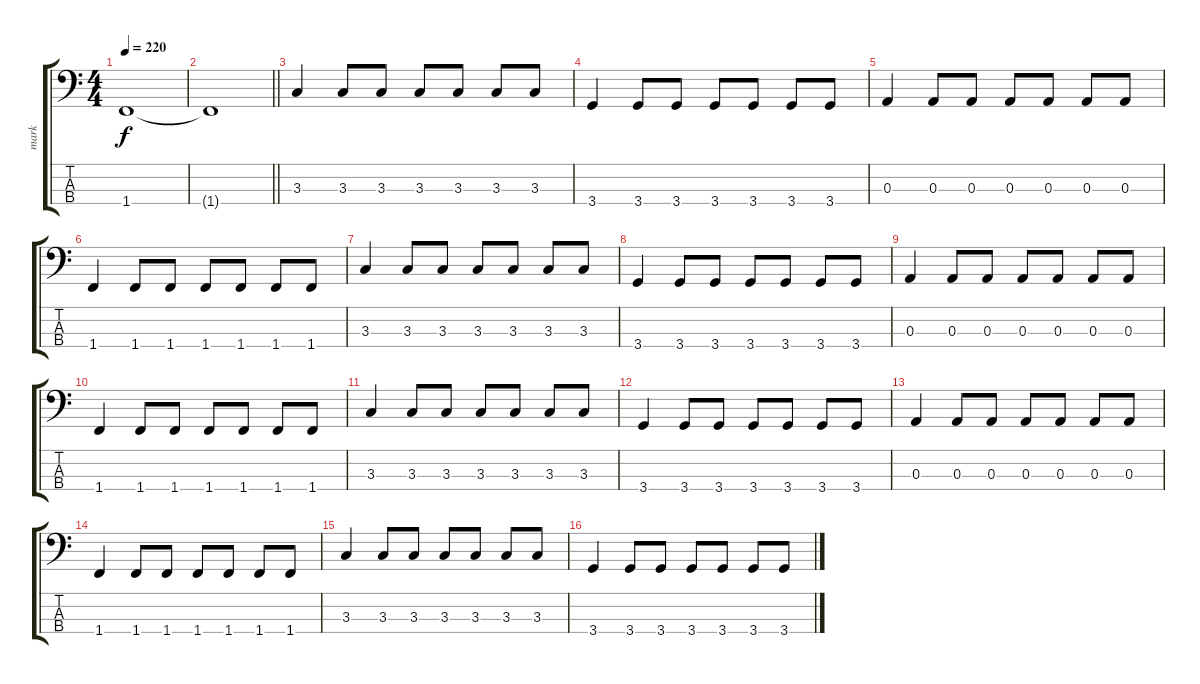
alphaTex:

\track ("mark" "mark") {instrument slapbass1}
\staff {score tabs}
\tuning (G2 D2 A1 E1) {hide}
\ts (4 4)
\tempo 220
\clef f4
\ks c
1.4.1{dy f} |
\barLineRight lightlight
1.4{t}.1 |
3.3.4 3.3.8 3.3.8 3.3.8 3.3.8 3.3.8 3.3.8 |
3.4.4 3.4.8 3.4.8 3.4.8 3.4.8 3.4.8 3.4.8 |
0.3.4 0.3.8 0.3.8 0.3.8 0.3.8 0.3.8 0.3.8 |
1.4.4 1.4.8 1.4.8 1.4.8 1.4.8 1.4.8 1.4.8 |
3.3.4 3.3.8 3.3.8 3.3.8 3.3.8 3.3.8 3.3.8 |
3.4.4 3.4.8 3.4.8 3.4.8 3.4.8 3.4.8 3.4.8 |
0.3.4 0.3.8 0.3.8 0.3.8 0.3.8 0.3.8 0.3.8 |
1.4.4 1.4.8 1.4.8 1.4.8 1.4.8 1.4.8 1.4.8 |
3.3.4 3.3.8 3.3.8 3.3.8 3.3.8 3.3.8 3.3.8 |
3.4.4 3.4.8 3.4.8 3.4.8 3.4.8 3.4.8 3.4.8 |
0.3.4 0.3.8 0.3.8 0.3.8 0.3.8 0.3.8 0.3.8 |
1.4.4 1.4.8 1.4.8 1.4.8 1.4.8 1.4.8 1.4.8 |
3.3.4 3.3.8 3.3.8 3.3.8 3.3.8 3.3.8 3.3.8 |
3.4.4 3.4.8 3.4.8 3.4.8 3.4.8 3.4.8 3.4.8
